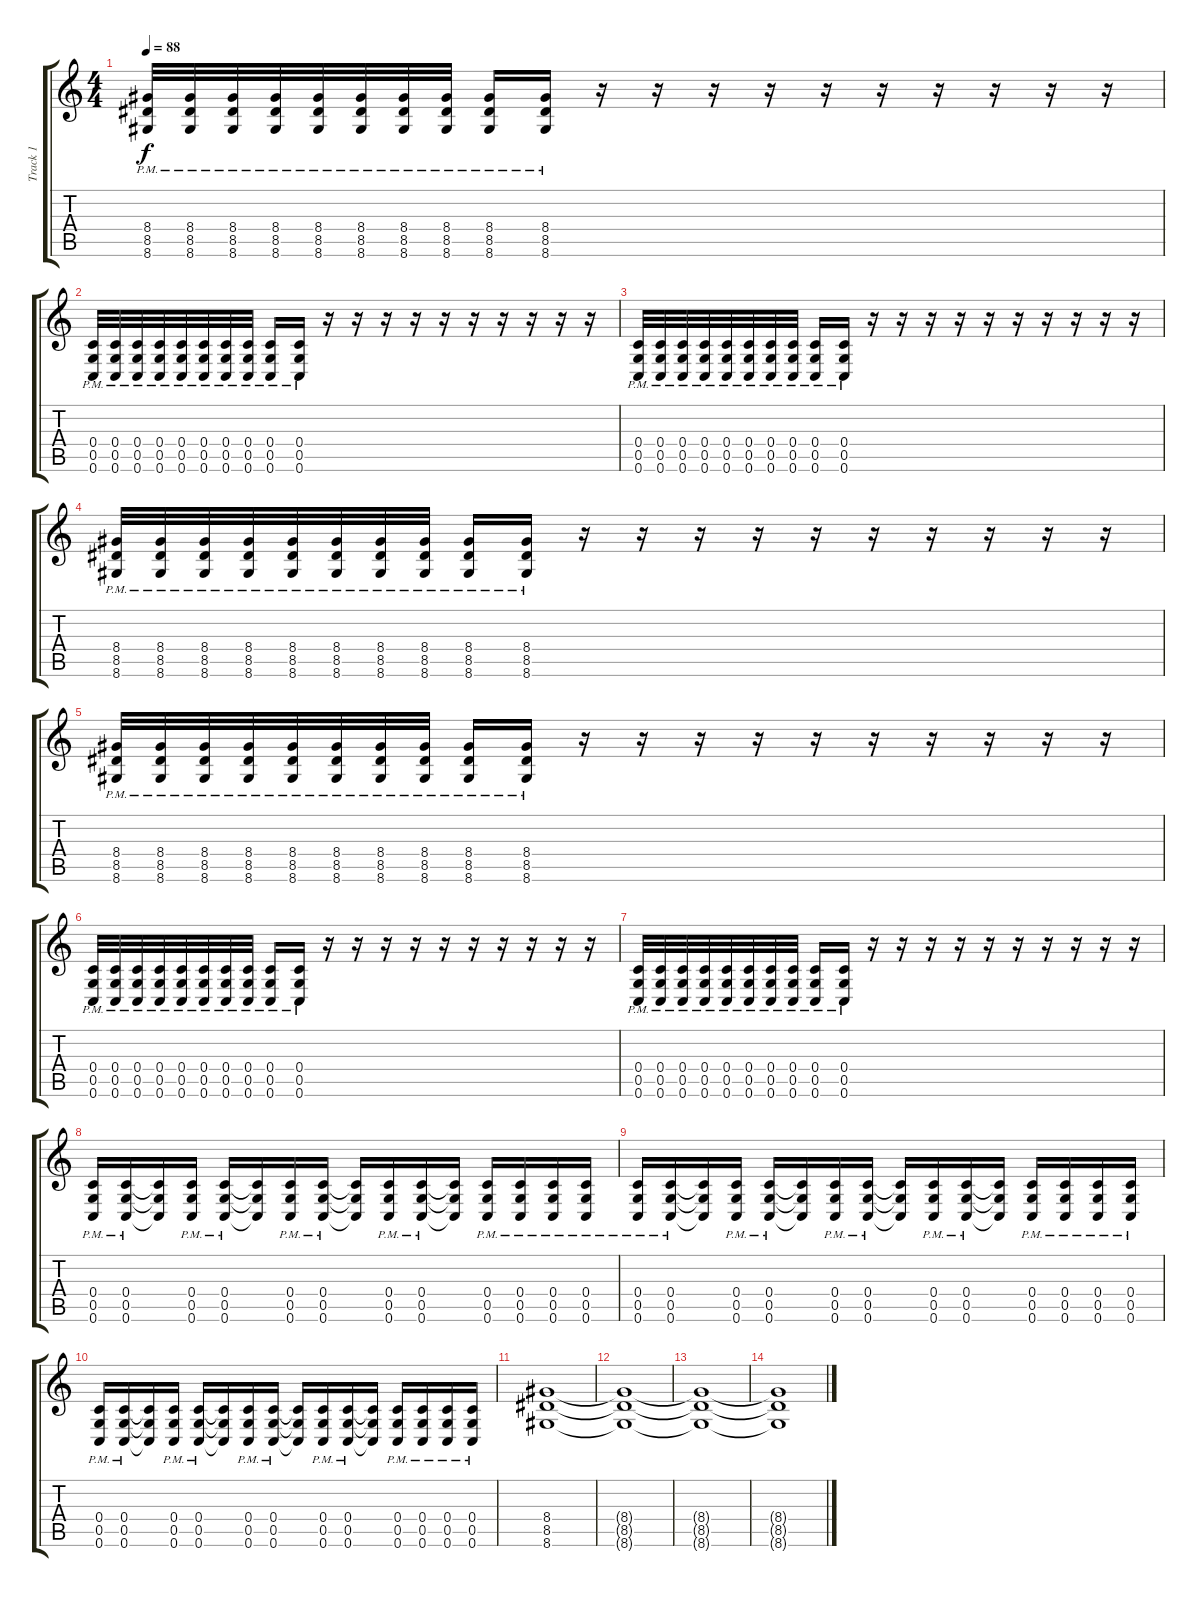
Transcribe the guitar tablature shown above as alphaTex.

\track ("Track 1" "Track 1") {instrument distortionguitar}
\staff {score tabs}
\tuning (D4 A3 F3 C3 G2 C2) {hide}
\ts (4 4)
\tempo 88
\clef g2
\ks c
(8.4{pm} 8.5{pm} 8.6{pm}).32{dy f} (8.4{pm} 8.5{pm} 8.6{pm}).32 (8.4{pm} 8.5{pm} 8.6{pm}).32 (8.4{pm} 8.5{pm} 8.6{pm}).32 (8.4{pm} 8.5{pm} 8.6{pm}).32 (8.4{pm} 8.5{pm} 8.6{pm}).32 (8.4{pm} 8.5{pm} 8.6{pm}).32 (8.4{pm} 8.5{pm} 8.6{pm}).32 (8.4{pm} 8.5{pm} 8.6{pm}).16 (8.4{pm} 8.5{pm} 8.6{pm}).16 r.16 r.16 r.16 r.16 r.16 r.16 r.16 r.16 r.16 r.16 |
(0.4{pm} 0.5{pm} 0.6{pm}).32 (0.4{pm} 0.5{pm} 0.6{pm}).32 (0.4{pm} 0.5{pm} 0.6{pm}).32 (0.4{pm} 0.5{pm} 0.6{pm}).32 (0.4{pm} 0.5{pm} 0.6{pm}).32 (0.4{pm} 0.5{pm} 0.6{pm}).32 (0.4{pm} 0.5{pm} 0.6{pm}).32 (0.4{pm} 0.5{pm} 0.6{pm}).32 (0.4{pm} 0.5{pm} 0.6{pm}).16 (0.4{pm} 0.5{pm} 0.6{pm}).16 r.16 r.16 r.16 r.16 r.16 r.16 r.16 r.16 r.16 r.16 |
(0.4{pm} 0.5{pm} 0.6{pm}).32 (0.4{pm} 0.5{pm} 0.6{pm}).32 (0.4{pm} 0.5{pm} 0.6{pm}).32 (0.4{pm} 0.5{pm} 0.6{pm}).32 (0.4{pm} 0.5{pm} 0.6{pm}).32 (0.4{pm} 0.5{pm} 0.6{pm}).32 (0.4{pm} 0.5{pm} 0.6{pm}).32 (0.4{pm} 0.5{pm} 0.6{pm}).32 (0.4{pm} 0.5{pm} 0.6{pm}).16 (0.4{pm} 0.5{pm} 0.6{pm}).16 r.16 r.16 r.16 r.16 r.16 r.16 r.16 r.16 r.16 r.16 |
(8.4{pm} 8.5{pm} 8.6{pm}).32 (8.4{pm} 8.5{pm} 8.6{pm}).32 (8.4{pm} 8.5{pm} 8.6{pm}).32 (8.4{pm} 8.5{pm} 8.6{pm}).32 (8.4{pm} 8.5{pm} 8.6{pm}).32 (8.4{pm} 8.5{pm} 8.6{pm}).32 (8.4{pm} 8.5{pm} 8.6{pm}).32 (8.4{pm} 8.5{pm} 8.6{pm}).32 (8.4{pm} 8.5{pm} 8.6{pm}).16 (8.4{pm} 8.5{pm} 8.6{pm}).16 r.16 r.16 r.16 r.16 r.16 r.16 r.16 r.16 r.16 r.16 |
(8.4{pm} 8.5{pm} 8.6{pm}).32 (8.4{pm} 8.5{pm} 8.6{pm}).32 (8.4{pm} 8.5{pm} 8.6{pm}).32 (8.4{pm} 8.5{pm} 8.6{pm}).32 (8.4{pm} 8.5{pm} 8.6{pm}).32 (8.4{pm} 8.5{pm} 8.6{pm}).32 (8.4{pm} 8.5{pm} 8.6{pm}).32 (8.4{pm} 8.5{pm} 8.6{pm}).32 (8.4{pm} 8.5{pm} 8.6{pm}).16 (8.4{pm} 8.5{pm} 8.6{pm}).16 r.16 r.16 r.16 r.16 r.16 r.16 r.16 r.16 r.16 r.16 |
(0.4{pm} 0.5{pm} 0.6{pm}).32 (0.4{pm} 0.5{pm} 0.6{pm}).32 (0.4{pm} 0.5{pm} 0.6{pm}).32 (0.4{pm} 0.5{pm} 0.6{pm}).32 (0.4{pm} 0.5{pm} 0.6{pm}).32 (0.4{pm} 0.5{pm} 0.6{pm}).32 (0.4{pm} 0.5{pm} 0.6{pm}).32 (0.4{pm} 0.5{pm} 0.6{pm}).32 (0.4{pm} 0.5{pm} 0.6{pm}).16 (0.4{pm} 0.5{pm} 0.6{pm}).16 r.16 r.16 r.16 r.16 r.16 r.16 r.16 r.16 r.16 r.16 |
(0.4{pm} 0.5{pm} 0.6{pm}).32 (0.4{pm} 0.5{pm} 0.6{pm}).32 (0.4{pm} 0.5{pm} 0.6{pm}).32 (0.4{pm} 0.5{pm} 0.6{pm}).32 (0.4{pm} 0.5{pm} 0.6{pm}).32 (0.4{pm} 0.5{pm} 0.6{pm}).32 (0.4{pm} 0.5{pm} 0.6{pm}).32 (0.4{pm} 0.5{pm} 0.6{pm}).32 (0.4{pm} 0.5{pm} 0.6{pm}).16 (0.4{pm} 0.5{pm} 0.6{pm}).16 r.16 r.16 r.16 r.16 r.16 r.16 r.16 r.16 r.16 r.16 |
(0.4{pm} 0.5{pm} 0.6{pm}).16 (0.4{pm} 0.5{pm} 0.6{pm}).16 (0.4{t} 0.5{t} 0.6{t}).16 (0.4{pm} 0.5{pm} 0.6{pm}).16 (0.4{pm} 0.5{pm} 0.6{pm}).16 (0.4{t} 0.5{t} 0.6{t}).16 (0.4{pm} 0.5{pm} 0.6{pm}).16 (0.4{pm} 0.5{pm} 0.6{pm}).16 (0.4{t} 0.5{t} 0.6{t}).16 (0.4{pm} 0.5{pm} 0.6{pm}).16 (0.4{pm} 0.5{pm} 0.6{pm}).16 (0.4{t} 0.5{t} 0.6{t}).16 (0.4{pm} 0.5{pm} 0.6{pm}).16 (0.4{pm} 0.5{pm} 0.6{pm}).16 (0.4{pm} 0.5{pm} 0.6{pm}).16 (0.4{pm} 0.5{pm} 0.6{pm}).16 |
(0.4{pm} 0.5{pm} 0.6{pm}).16 (0.4{pm} 0.5{pm} 0.6{pm}).16 (0.4{t} 0.5{t} 0.6{t}).16 (0.4{pm} 0.5{pm} 0.6{pm}).16 (0.4{pm} 0.5{pm} 0.6{pm}).16 (0.4{t} 0.5{t} 0.6{t}).16 (0.4{pm} 0.5{pm} 0.6{pm}).16 (0.4{pm} 0.5{pm} 0.6{pm}).16 (0.4{t} 0.5{t} 0.6{t}).16 (0.4{pm} 0.5{pm} 0.6{pm}).16 (0.4{pm} 0.5{pm} 0.6{pm}).16 (0.4{t} 0.5{t} 0.6{t}).16 (0.4{pm} 0.5{pm} 0.6{pm}).16 (0.4{pm} 0.5{pm} 0.6{pm}).16 (0.4{pm} 0.5{pm} 0.6{pm}).16 (0.4{pm} 0.5{pm} 0.6{pm}).16 |
(0.4{pm} 0.5{pm} 0.6{pm}).16 (0.4{pm} 0.5{pm} 0.6{pm}).16 (0.4{t} 0.5{t} 0.6{t}).16 (0.4{pm} 0.5{pm} 0.6{pm}).16 (0.4{pm} 0.5{pm} 0.6{pm}).16 (0.4{t} 0.5{t} 0.6{t}).16 (0.4{pm} 0.5{pm} 0.6{pm}).16 (0.4{pm} 0.5{pm} 0.6{pm}).16 (0.4{t} 0.5{t} 0.6{t}).16 (0.4{pm} 0.5{pm} 0.6{pm}).16 (0.4{pm} 0.5{pm} 0.6{pm}).16 (0.4{t} 0.5{t} 0.6{t}).16 (0.4{pm} 0.5{pm} 0.6{pm}).16 (0.4{pm} 0.5{pm} 0.6{pm}).16 (0.4{pm} 0.5{pm} 0.6{pm}).16 (0.4{pm} 0.5{pm} 0.6{pm}).16 |
(8.4 8.5 8.6).1 |
(8.4{t} 8.5{t} 8.6{t}).1 |
(8.4{t} 8.5{t} 8.6{t}).1 |
(8.4{t} 8.5{t} 8.6{t}).1
